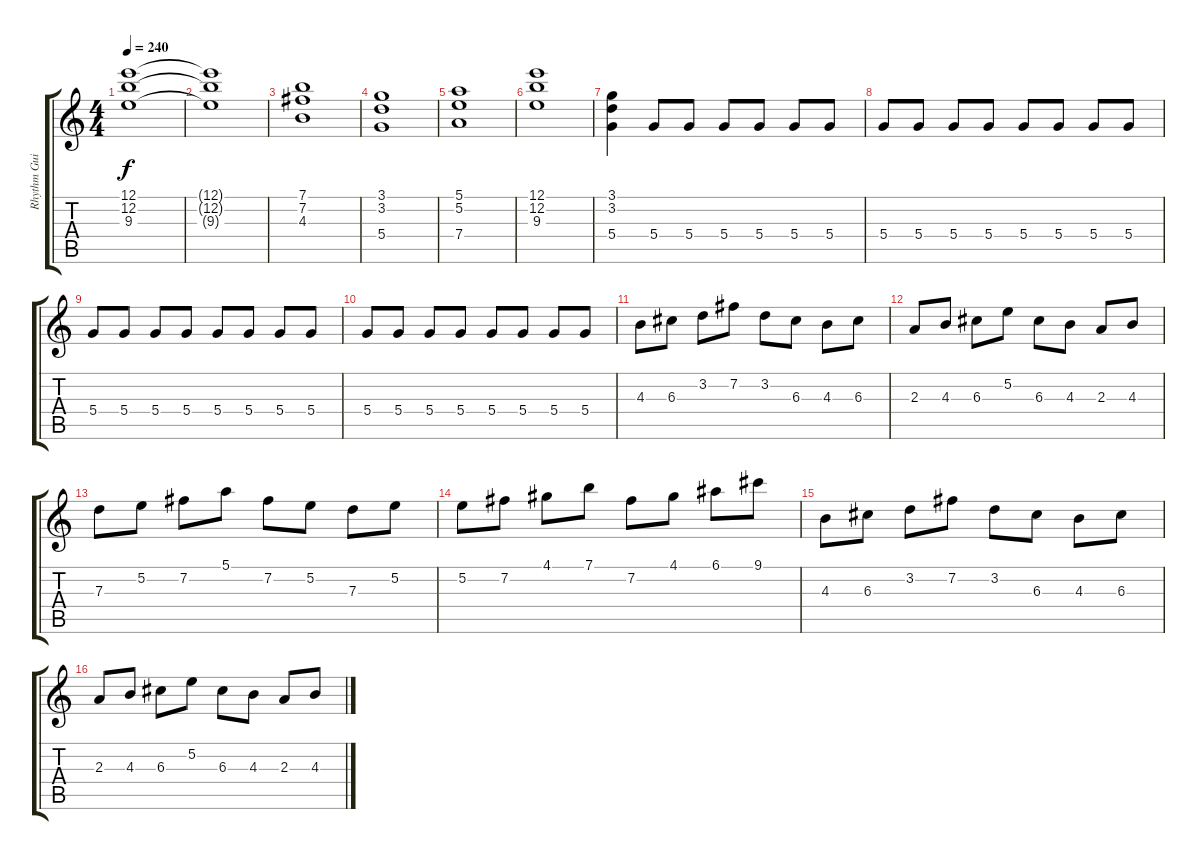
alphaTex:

\track ("Rhythm Guitar" "Rhythm Gui") {instrument distortionguitar}
\staff {score tabs}
\tuning (E4 B3 G3 D3 A2 E2) {hide}
\ts (4 4)
\tempo 240
\clef g2
\ks c
(12.1 12.2 9.3).1{dy f} |
(12.1{t} 12.2{t} 9.3{t}).1 |
(7.1 7.2 4.3).1 |
(3.1 3.2 5.4).1 |
(5.1 5.2 7.4).1 |
(12.1 12.2 9.3).1 |
(3.1 3.2 5.4).4 5.4.8 5.4.8 5.4.8 5.4.8 5.4.8 5.4.8 |
5.4.8 5.4.8 5.4.8 5.4.8 5.4.8 5.4.8 5.4.8 5.4.8 |
5.4.8 5.4.8 5.4.8 5.4.8 5.4.8 5.4.8 5.4.8 5.4.8 |
5.4.8 5.4.8 5.4.8 5.4.8 5.4.8 5.4.8 5.4.8 5.4.8 |
4.3.8 6.3.8 3.2.8 7.2.8 3.2.8 6.3.8 4.3.8 6.3.8 |
2.3.8 4.3.8 6.3.8 5.2.8 6.3.8 4.3.8 2.3.8 4.3.8 |
7.3.8 5.2.8 7.2.8 5.1.8 7.2.8 5.2.8 7.3.8 5.2.8 |
5.2.8 7.2.8 4.1.8 7.1.8 7.2.8 4.1.8 6.1.8 9.1.8 |
4.3.8 6.3.8 3.2.8 7.2.8 3.2.8 6.3.8 4.3.8 6.3.8 |
2.3.8 4.3.8 6.3.8 5.2.8 6.3.8 4.3.8 2.3.8 4.3.8
